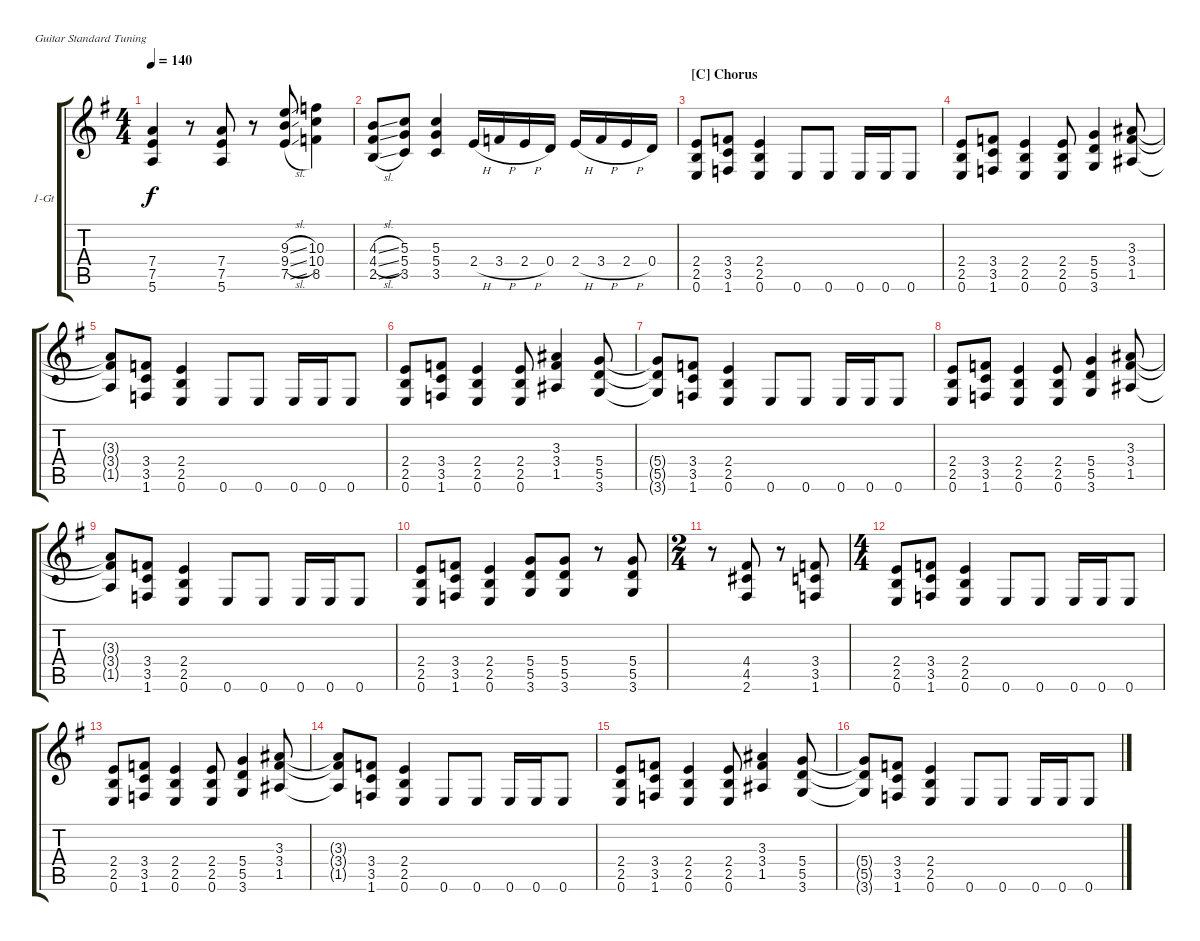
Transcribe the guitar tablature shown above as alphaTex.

\bracketExtendMode groupsimilarinstruments
\firstSystemTrackNameOrientation horizontal
\otherSystemsTrackNameOrientation horizontal
\track ("1-Gt" "1-Gt") {instrument distortionguitar}
\staff {score tabs}
\tuning (E4 B3 G3 D3 A2 E2)
\ts (4 4)
\tempo 140
\clef g2
\scale
1.05549
\ks g
(7.4 7.5 5.6).4{dy f} r.8 (7.4 7.5 5.6).8 r.8 (9.3{sl} 9.4{sl} 7.5{sl}).8 (10.3 10.4 8.5).4 |
\scale
0.944515 (4.3{sl} 4.4{sl} 2.5{sl}).8 (5.3 5.4 3.5).8 (5.3 5.4 3.5).4 2.4{h}.16 3.4{h}.16 2.4{h}.16 0.4.16{beam split} 2.4{h}.16 3.4{h}.16 2.4{h}.16 0.4.16 |
\section ("C" "Chorus")
\scale
1.05549 (2.4 2.5 0.6).8 (3.4 3.5 1.6).8 (2.4 2.5 0.6).4 0.6.8 0.6.8 0.6.16 0.6.16 0.6.8 |
\scale
0.944515 (2.4 2.5 0.6).8 (3.4 3.5 1.6).8 (2.4 2.5 0.6).4 (2.4 2.5 0.6).8 (5.4 5.5 3.6).4 (3.3 3.4 1.5).8 |
\scale
1.05549 (3.3{t} 3.4{t} 1.5{t}).8 (3.4 3.5 1.6).8 (2.4 2.5 0.6).4 0.6.8 0.6.8 0.6.16 0.6.16 0.6.8 |
\scale
0.944515 (2.4 2.5 0.6).8 (3.4 3.5 1.6).8 (2.4 2.5 0.6).4 (2.4 2.5 0.6).8 (3.3 3.4 1.5).4 (5.4 5.5 3.6).8 |
\scale
1.05549 (5.4{t} 3.6{t} 5.5{t}).8 (3.4 3.5 1.6).8 (2.4 2.5 0.6).4 0.6.8 0.6.8 0.6.16 0.6.16 0.6.8 |
\scale
0.944515 (2.4 2.5 0.6).8 (3.4 3.5 1.6).8 (2.4 2.5 0.6).4 (2.4 2.5 0.6).8 (5.4 5.5 3.6).4 (3.3 3.4 1.5).8 |
\scale
1.05549 (3.3{t} 3.4{t} 1.5{t}).8 (3.4 3.5 1.6).8 (2.4 2.5 0.6).4 0.6.8 0.6.8 0.6.16 0.6.16 0.6.8 |
\scale
0.944515 (2.4 2.5 0.6).8 (3.4 3.5 1.6).8 (2.4 2.5 0.6).4 (5.4 5.5 3.6).8 (5.4 5.5 3.6).8 r.8 (5.4 5.5 3.6).8 |
\ts (2 4)
\scale
1.08575 r.8 (4.4 4.5 2.6).8 r.8 (3.4 3.5 1.6).8 |
\ts (4 4)
\scale
0.91425 (2.4 2.5 0.6).8 (3.4 3.5 1.6).8 (2.4 2.5 0.6).4 0.6.8 0.6.8 0.6.16 0.6.16 0.6.8 |
\scale
1.05549 (2.4 2.5 0.6).8 (3.4 3.5 1.6).8 (2.4 2.5 0.6).4 (2.4 2.5 0.6).8 (5.4 5.5 3.6).4 (3.3 3.4 1.5).8 |
\scale
0.944515 (3.3{t} 3.4{t} 1.5{t}).8 (3.4 3.5 1.6).8 (2.4 2.5 0.6).4 0.6.8 0.6.8 0.6.16 0.6.16 0.6.8 |
\scale
1.05549 (2.4 2.5 0.6).8 (3.4 3.5 1.6).8 (2.4 2.5 0.6).4 (2.4 2.5 0.6).8 (3.3 3.4 1.5).4 (5.4 5.5 3.6).8 |
\scale
0.944515 (5.4{t} 5.5{t} 3.6{t}).8 (3.4 3.5 1.6).8 (2.4 2.5 0.6).4 0.6.8 0.6.8 0.6.16 0.6.16 0.6.8
